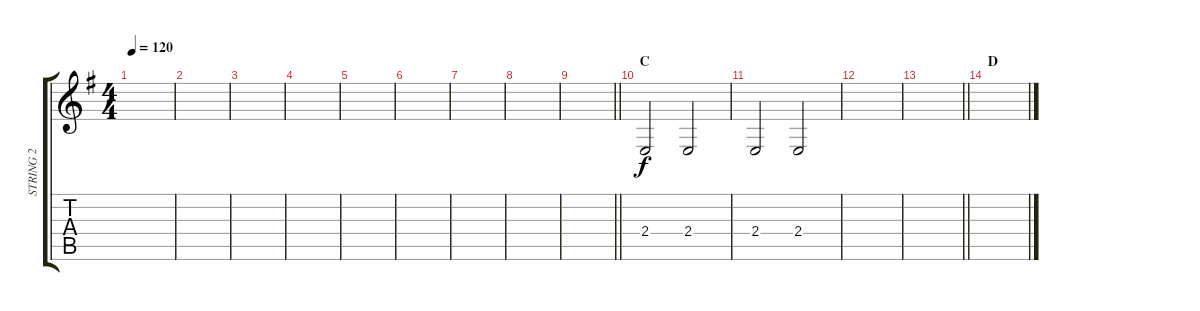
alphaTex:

\track ("STRING 2" "STRING 2") {instrument stringensemble2}
\staff {score tabs}
\tuning (E4 B3 G3 D3 A2 E2) {hide}
\ts (4 4)
\tempo 120
\clef g2
\ks eminor
|
|
|
|
|
|
|
|
\barLineRight lightlight
|
\section ("" "C")
2.4.2 2.4.2 |
2.4.2 2.4.2 |
|
\barLineRight lightlight
|
\section ("" "D")
